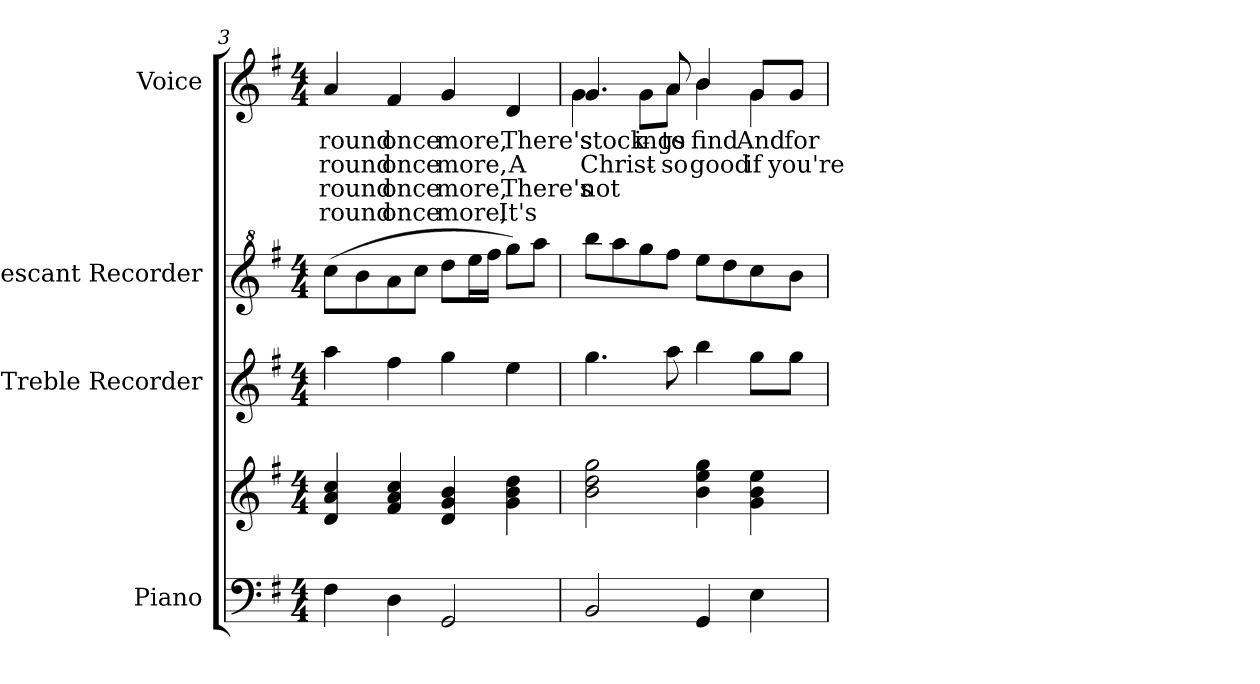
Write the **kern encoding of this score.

**kern	**kern	**kern	**kern	**kern	**text	**text	**text	**text
*part4	*part4	*part3	*part2	*part1	*part1	*part1	*part1	*part1
*staff5	*staff4	*staff3	*staff2	*staff1	*staff1	*staff1	*staff1	*staff1
*I"Piano	*	*I"Treble Recorder	*I"Descant Recorder	*I"Voice	*	*	*	*
*I'Pno.	*	*I'Tr. Rec.	*I'D. Rec.	*I'Voice	*	*	*	*
*clefF4	*clefG2	*clefG2	*clefG^2	*clefG2	*	*	*	*
*	*	*	*ITrd-7c-12	*	*	*	*	*
*k[f#]	*k[f#]	*k[f#]	*k[f#]	*k[f#]	*	*	*	*
*G:	*G:	*G:	*G:	*G:	*	*	*	*
*M4/4	*M4/4	*M4/4	*M4/4	*M4/4	*	*	*	*
=3	=3	=3	=3	=3	=3	=3	=3	=3
!	!	!	!	!	!LO:LY:b:color=#000000	!LO:LY:b:color=#000000	!LO:LY:b:color=#000000	!LO:LY:b:color=#000000
4F#i\	4di/ 4ai 4cci	4aai\	(8cccci\L	4ai/	-round	-round	-round	-round
.	.	.	8bbbi\	.	.	.	.	.
!	!	!	!	!	!LO:LY:b:color=#000000	!LO:LY:b:color=#000000	!LO:LY:b:color=#000000	!LO:LY:b:color=#000000
4Di\	4f#i/ 4ai 4cci	4ff#i\	8aaai\	4f#i/	once	once	once	once
.	.	.	8cccci\J	.	.	.	.	.
!	!	!	!	!	!LO:LY:b:color=#000000	!LO:LY:b:color=#000000	!LO:LY:b:color=#000000	!LO:LY:b:color=#000000
2GGi/	4di/ 4gi 4bi	4ggi\	8ddddi\L	4gi/	more,	more,	more,	more,
.	.	.	16eeeei\L	.	.	.	.	.
.	.	.	16ffff#i\JJ	.	.	.	.	.
!	!	!	!	!	!LO:LY:b:color=#000000	!LO:LY:b:color=#000000	!LO:LY:b:color=#000000	!LO:LY:b:color=#000000
.	4gi\ 4bi 4ddi	4eei\	8ggggi\L)	4di/	There's	A	There's	It's
.	.	.	8aaaai\J	.	.	.	.	.
!!LO:LB:g=z
=4	=4	=4	=4	=4	=4	=4	=4	=4
!	!	!	!	!	!LO:LY:b:color=#000000	!LO:LY:b:color=#000000	!LO:LY:b:color=#000000	!
*	*	*	*	*^	*	*	*	*
!	!	!	!	!	!	!LO:LY:b:color=#000000	!	!	!
2BBi/	2bi\ 2ddi 2ggi	4.ggi\	8bbbbi\L	4.gi/	4gi\	stock-	Christ-	not	.
.	.	.	8aaaai\	.	.	.	.	.	.
!	!	!	!	!	!	!LO:LY:b:color=#000000	!	!	!
.	.	.	8ggggi\	.	8gi\L	-ings	.	.	.
!	!	!	!	!	!	!LO:LY:b:color=#000000	!LO:LY:b:color=#000000	!	!
!	!	!	!	!	!	!LO:LY:b:color=#000000	!LO:LY:b:color=#000000	!	!
.	.	8aai\	8ffff#i\J	8ai/	8ai\J	to	so	.	.
!	!	!	!	!	!	!LO:LY:b:color=#000000	!LO:LY:b:color=#000000	!	!
!	!	!	!	!	!	!LO:LY:b:color=#000000	!LO:LY:b:color=#000000	!	!
4GGi/	4bi\ 4eei 4ggi	4bbi\	8eeeei\L	4bi/	4bi\	find	good	.	.
.	.	.	8ddddi\	.	.	.	.	.	.
!	!	!	!	!	!	!LO:LY:b:color=#000000	!LO:LY:b:color=#000000	!	!
!	!	!	!	!	!	!LO:LY:b:color=#000000	!LO:LY:b:color=#000000	!	!
4Ei\	4gi\ 4bi 4eei	8ggi\L	8cccci\	8gi/L	4gi\	And	if	.	.
!	!	!	!	!	!	!LO:LY:b:color=#000000	!LO:LY:b:color=#000000	!	!
.	.	8ggi\J	8bbbi\J	8gi/J	.	for	you're	.	.
*	*	*	*	*v	*v	*	*	*	*
=	=	=	=	=	=	=	=	=
*-	*-	*-	*-	*-	*-	*-	*-	*-
